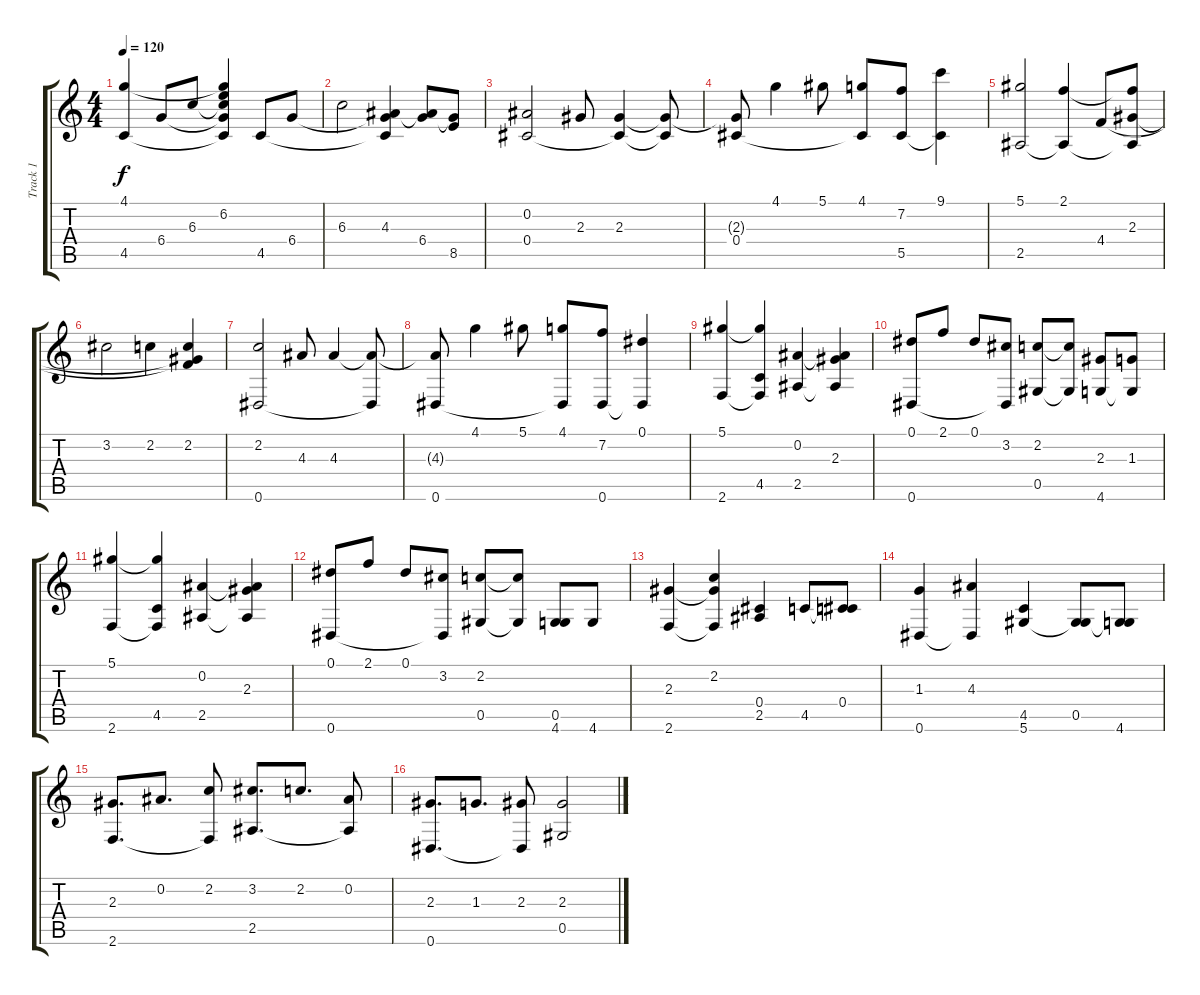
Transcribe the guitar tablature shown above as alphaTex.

\track ("Track 1" "Track 1") {instrument acousticguitarnylon}
\staff {score tabs}
\tuning (Eb4 Bb3 Gb3 Db3 Ab2 Eb2) {hide}
\ts (4 4)
\tempo 120
\clef g2
\ks c
(4.1 4.5).4{dy f} 6.4.8 6.3.8 (4.1{t} 6.2 6.3{t} 6.4{t} 4.5{t}).4 4.5.8 6.4.8 |
6.3.2 (4.3 6.4{t} 4.5{t}).4 (4.3{t} 6.4).8 (6.4{t} 8.5).8 |
(0.2 0.4).2 2.3.8 (2.3 0.4{t}).4 (2.3{t} 0.4{t}).8 |
(2.3{t} 0.4).8 4.1.4 5.1.8 (4.1 0.4{t}).8 (7.2 5.5).8 (9.1 5.5{t}).4 |
(5.1 2.5).2 (2.1 2.5{t}).4 4.4.8 (2.1{t} 2.3 2.5{t}).8 |
3.2.2 2.2.4 (2.2 2.3{t} 4.4{t}).4 |
(2.2 0.6).2 4.3.8 4.3.4 (4.3{t} 0.6{t}).8 |
(4.3{t} 0.6).8 4.1.4 5.1.8 (4.1 0.6{t}).8 (7.2 0.6).8 (0.1 0.6{t}).4 |
(5.1 2.6).4 (5.1{t} 4.5 2.6{t}).4 (0.2 2.5).4 (0.2{t} 2.3 2.5{t}).4 |
(0.1 0.6).8 2.1.8 0.1.8 (3.2 0.6{t}).8 (2.2 0.5).8 (2.2{t} 0.5{t}).8 (2.3 4.6).8 (1.3 4.6{t}).8 |
(5.1 2.6).4 (5.1{t} 4.5 2.6{t}).4 (0.2 2.5).4 (0.2{t} 2.3 2.5{t}).4 |
(0.1 0.6).8 2.1.8 0.1.8 (3.2 0.6{t}).8 (2.2 0.5).8 (2.2{t} 0.5{t}).8 (0.5 4.6).8 4.6.8 |
(2.3 2.6).4 (2.2 2.3{t} 2.6{t}).4 (0.4 2.5).4 4.5.8 (0.4 4.5{t}).8 |
(1.3 0.6).4 (4.3 0.6{t}).4 (4.5 5.6).4 (0.5 5.6{t}).8 (0.5{t} 4.6).8 |
(2.3 2.6).8{d} 0.2.8{d} (2.2 2.6{t}).8 (3.2 2.5).8{d} 2.2.8{d} (0.2 2.5{t}).8 |
(2.3 0.6).8{d} 1.3.8{d} (2.3 0.6{t}).8 (2.3 0.5).2
